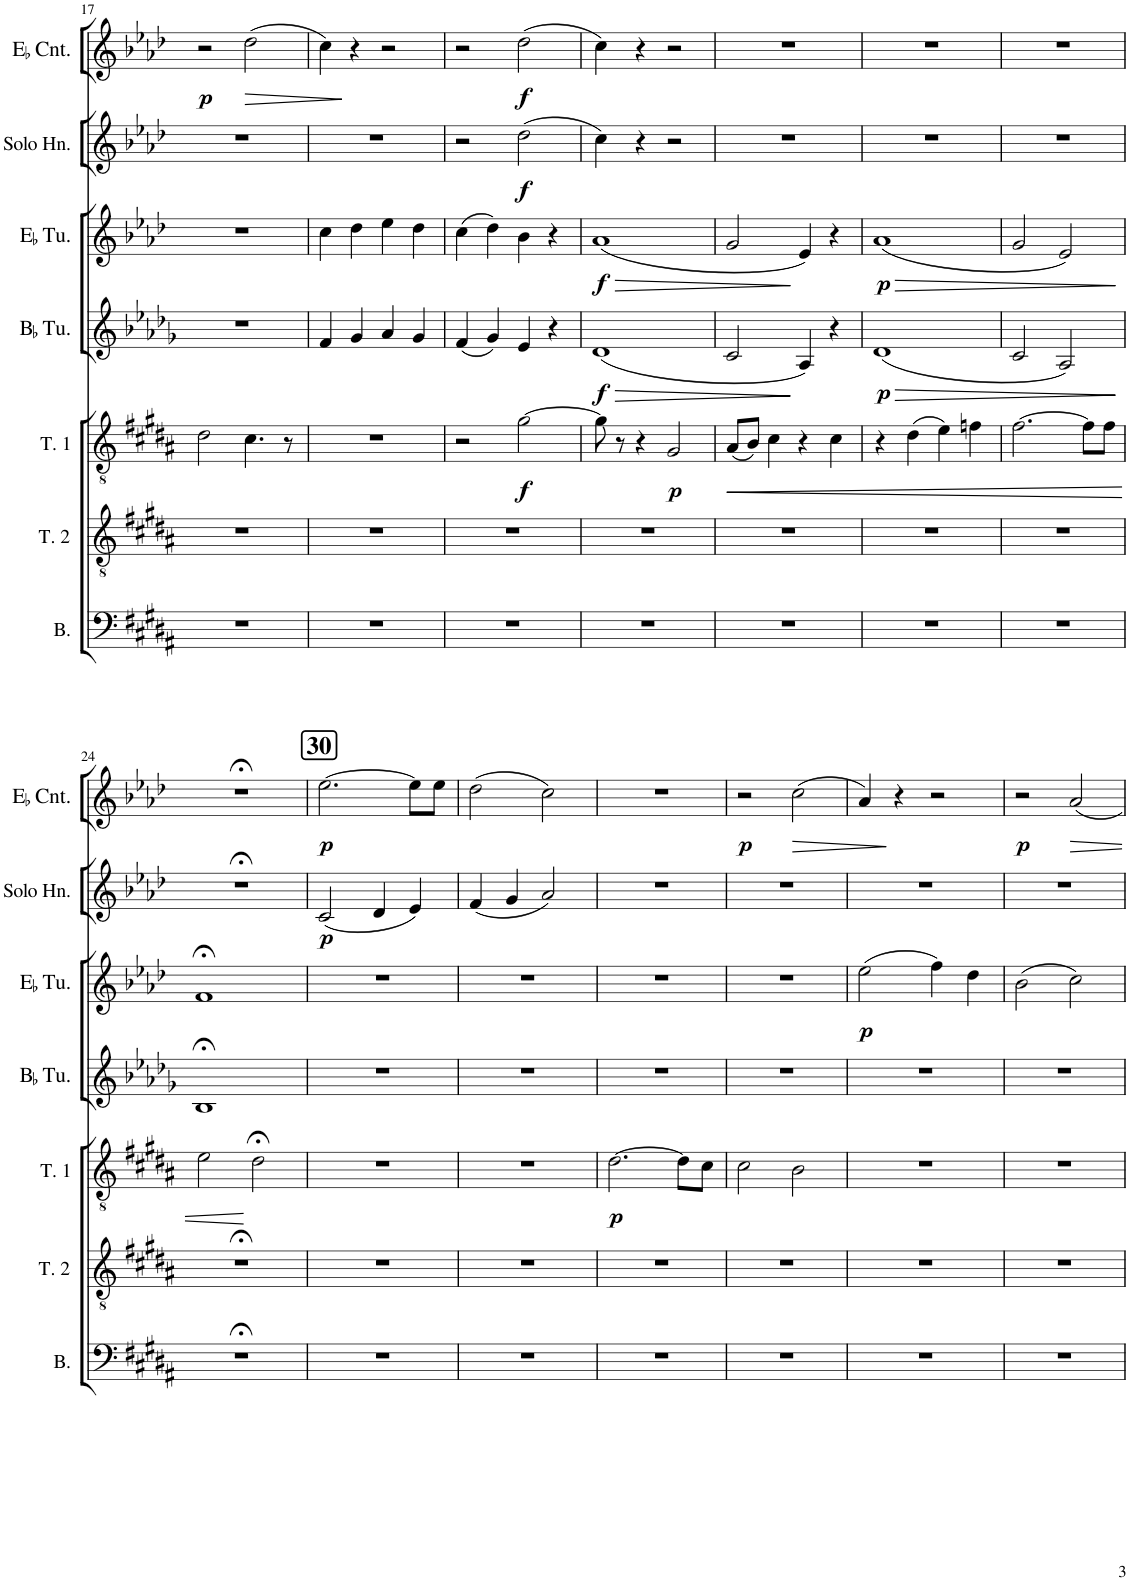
**kern	**kern	**kern	**dynam	**kern	**dynam	**kern	**dynam	**kern	**dynam	**kern	**dynam
*part7	*part6	*part5	*part5	*part4	*part4	*part3	*part3	*part2	*part2	*part1	*part1
*staff7	*staff6	*staff5	*staff5	*staff4	*staff4	*staff3	*staff3	*staff2	*staff2	*staff1	*staff1
*I"Bass	*I"Tenor 2	*I"Tenor 1	*	*I"BaccidentalFlat Tuba	*	*I"EaccidentalFlat Tuba	*	*I"EaccidentalFlat Solo Horn	*	*I"EaccidentalFlat Cornet	*
*I'B.	*I'T. 2	*I'T. 1	*	*I'BaccidentalFlat Tu.	*	*I'EaccidentalFlat Tu.	*	*I'Solo Hn.	*	*I'EaccidentalFlat Cnt.	*
!!LO:PB:g=z
*clefF4	*clefGv2	*clefGv2	*	*clefG2	*	*clefG2	*	*clefG2	*	*clefG2	*
*	*	*	*	*Trd15c26	*	*Trd12c21	*	*Trd5c9	*	*Trd-2c-3	*
*k[f#c#g#d#a#]	*k[f#c#g#d#a#]	*k[f#c#g#d#a#]	*	*k[b-e-a-d-g-]	*	*k[b-e-a-d-]	*	*k[b-e-a-d-]	*	*k[b-e-a-d-]	*
*M4/4	*M4/4	*M4/4	*	*M4/4	*	*M4/4	*	*M4/4	*	*M4/4	*
=17	=17	=17	=17	=17	=17	=17	=17	=17	=17	=17	=17
!	!	!	!	!	!	!	!	!	!	!	!LO:DY:b
1r	1r	2d#\	.	1r	.	1r	.	1r	.	2r	p
!	!	!	!	!	!	!	!	!	!	!	!LO:HP:b
.	.	4.c#\	.	.	.	.	.	.	.	(2dd-\	>
.	.	8r	.	.	.	.	.	.	.	.	.
=18	=18	=18	=18	=18	=18	=18	=18	=18	=18	=18	=18
1r	1r	1r	.	4f/	.	4cc\	.	1r	.	4cc\)	.
.	.	.	.	4g-/	.	4dd-\	.	.	.	4r	]
.	.	.	.	4a-/	.	4ee-\	.	.	.	2r	.
.	.	.	.	4g-/	.	4dd-\	.	.	.	.	.
=19	=19	=19	=19	=19	=19	=19	=19	=19	=19	=19	=19
1r	1r	2r	.	(4f/	.	(4cc\	.	2r	.	2r	.
.	.	.	.	4g-/)	.	4dd-\)	.	.	.	.	.
!	!	!	!LO:DY:b	!	!	!	!	!	!LO:DY:b	!	!LO:DY:b
.	.	[2g#\	f	4e-/	.	4b-\	.	(2dd-\	f	(2dd-\	f
.	.	.	.	4r	.	4r	.	.	.	.	.
=20	=20	=20	=20	=20	=20	=20	=20	=20	=20	=20	=20
!	!	!	!	!	!LO:HP:b	!	!LO:HP:b	!	!	!	!
!	!	!	!	!	!LO:DY:n=1:b	!	!LO:DY:n=1:b	!	!	!	!
1r	1r	8g#\]	.	(1d-	> f	(1a-	> f	4cc\)	.	4cc\)	.
.	.	8r	.	.	.	.	.	.	.	.	.
.	.	4r	.	.	.	.	.	4r	.	4r	.
!	!	!	!LO:DY:b	!	!	!	!	!	!	!	!
.	.	2G#/	p	.	.	.	.	2r	.	2r	.
=21	=21	=21	=21	=21	=21	=21	=21	=21	=21	=21	=21
!	!	!	!LO:HP:b	!	!	!	!	!	!	!	!
1r	1r	(8A#/L	<	2c/	.	2g/	.	1r	.	1r	.
.	.	8B/J)	.	.	.	.	.	.	.	.	.
.	.	4c#\	.	.	.	.	.	.	.	.	.
.	.	4r	.	4A-/)	]	4e-/)	]	.	.	.	.
.	.	4c#\	.	4r	.	4r	.	.	.	.	.
=22	=22	=22	=22	=22	=22	=22	=22	=22	=22	=22	=22
!	!	!	!	!	!LO:HP:b	!	!LO:HP:b	!	!	!	!
!	!	!	!	!	!LO:DY:n=1:b	!	!LO:DY:n=1:b	!	!	!	!
1r	1r	4r	.	(1d-	> p	(1a-	> p	1r	.	1r	.
.	.	(4d#\	.	.	.	.	.	.	.	.	.
.	.	4e\)	.	.	.	.	.	.	.	.	.
.	.	4fn\	.	.	.	.	.	.	.	.	.
=23	=23	=23	=23	=23	=23	=23	=23	=23	=23	=23	=23
1r	1r	[2.f#\	.	2c/	.	2g/	.	1r	.	1r	.
.	.	.	.	2A-/)	.	2e-/)	.	.	.	.	.
.	.	8f#\L]	.	.	.	.	.	.	.	.	.
.	.	8f#\J	.	.	.	.	.	.	.	.	.
.	.	.	.	.	]	.	]	.	.	.	.
!!LO:LB:g=z
=24	=24	=24	=24	=24	=24	=24	=24	=24	=24	=24	=24
1r;<	1r;<	2e\	.	1B-;<	.	1f;<	.	1r;<	.	1r;<	.
.	.	2d#;<\	[	.	.	.	.	.	.	.	.
=25	=25	=25	=25	=25	=25	=25	=25	=25	=25	=25	=25
!	!	!	!	!	!	!	!	!	!	!LO:TX:a:B:t=30	!
!	!	!	!	!	!	!	!	!	!LO:DY:b	!	!LO:DY:b
1r	1r	1r	.	1r	.	1r	.	(2c/	p	[2.ee-\	p
.	.	.	.	.	.	.	.	4d-/	.	.	.
.	.	.	.	.	.	.	.	4e-/)	.	8ee-\L]	.
.	.	.	.	.	.	.	.	.	.	8ee-\J	.
=26	=26	=26	=26	=26	=26	=26	=26	=26	=26	=26	=26
1r	1r	1r	.	1r	.	1r	.	(4f/	.	(2dd-\	.
.	.	.	.	.	.	.	.	4g/	.	.	.
.	.	.	.	.	.	.	.	2a-/)	.	2cc\)	.
=27	=27	=27	=27	=27	=27	=27	=27	=27	=27	=27	=27
!	!	!	!LO:DY:b	!	!	!	!	!	!	!	!
1r	1r	[2.d#\	p	1r	.	1r	.	1r	.	1r	.
.	.	8d#\L]	.	.	.	.	.	.	.	.	.
.	.	8c#\J	.	.	.	.	.	.	.	.	.
=28	=28	=28	=28	=28	=28	=28	=28	=28	=28	=28	=28
!	!	!	!	!	!	!	!	!	!	!	!LO:DY:b
1r	1r	2c#\	.	1r	.	1r	.	1r	.	2r	p
!	!	!	!	!	!	!	!	!	!	!	!LO:HP:b
.	.	2B\	.	.	.	.	.	.	.	(2cc\	>
=29	=29	=29	=29	=29	=29	=29	=29	=29	=29	=29	=29
!	!	!	!	!	!	!	!LO:DY:b	!	!	!	!
1r	1r	1r	.	1r	.	(2ee-\	p	1r	.	4a-/)	.
.	.	.	.	.	.	.	.	.	.	4r	]
.	.	.	.	.	.	4ff\)	.	.	.	2r	.
.	.	.	.	.	.	4dd-\	.	.	.	.	.
=30	=30	=30	=30	=30	=30	=30	=30	=30	=30	=30	=30
!	!	!	!	!	!	!	!	!	!	!	!LO:DY:b
1r	1r	1r	.	1r	.	(2b-\	.	1r	.	2r	p
.	.	.	.	.	.	2cc\)	.	.	.	2a-/	.
=	=	=	=	=	=	=	=	=	=	=	=
*-	*-	*-	*-	*-	*-	*-	*-	*-	*-	*-	*-
